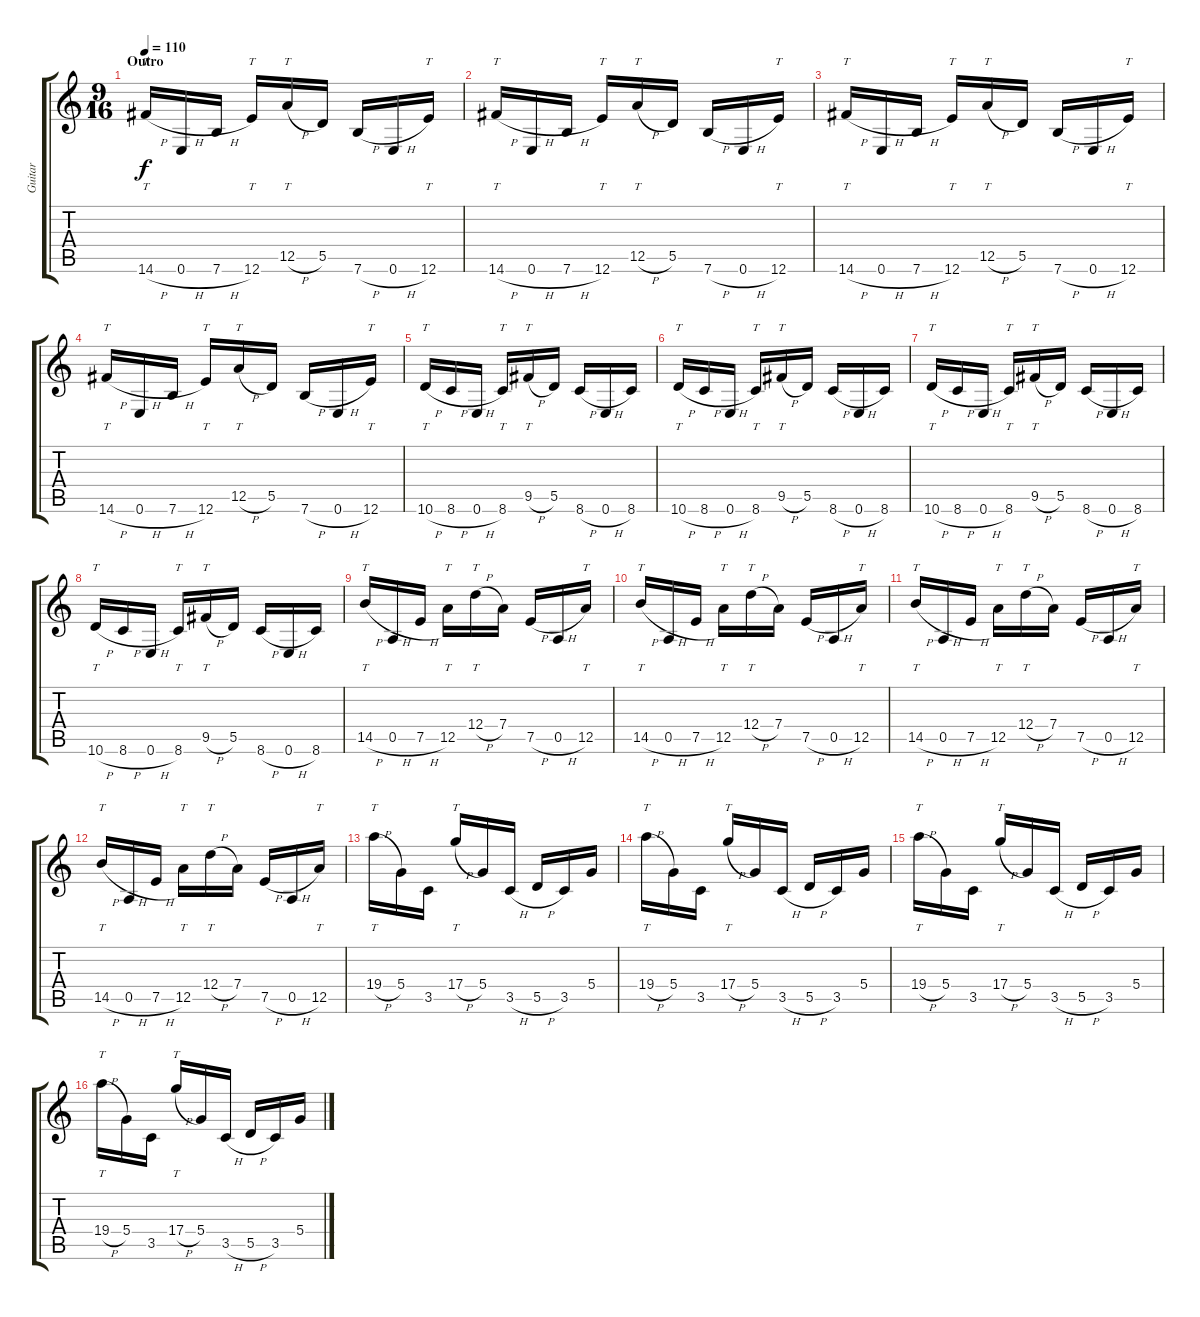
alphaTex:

\track ("Guitar" "Guitar") {instrument distortionguitar}
\staff {score tabs}
\tuning (E4 B3 G3 D3 A2 E2) {hide}
\ts (9 16)
\section ("" "Outro")
\tempo 110
\clef g2
\ks c
14.6{h}.16{tt dy f} 0.6{h}.16 7.6{h}.16 12.6.16{tt} 12.5{h}.16{tt} 5.5.16 7.6{h}.16 0.6{h}.16 12.6.16{tt} |
14.6{h}.16{tt} 0.6{h}.16 7.6{h}.16 12.6.16{tt} 12.5{h}.16{tt} 5.5.16 7.6{h}.16 0.6{h}.16 12.6.16{tt} |
14.6{h}.16{tt} 0.6{h}.16 7.6{h}.16 12.6.16{tt} 12.5{h}.16{tt} 5.5.16 7.6{h}.16 0.6{h}.16 12.6.16{tt} |
14.6{h}.16{tt} 0.6{h}.16 7.6{h}.16 12.6.16{tt} 12.5{h}.16{tt} 5.5.16 7.6{h}.16 0.6{h}.16 12.6.16{tt} |
10.6{h}.16{tt} 8.6{h}.16 0.6{h}.16 8.6.16{tt} 9.5{h}.16{tt} 5.5.16 8.6{h}.16 0.6{h}.16 8.6.16 |
10.6{h}.16{tt} 8.6{h}.16 0.6{h}.16 8.6.16{tt} 9.5{h}.16{tt} 5.5.16 8.6{h}.16 0.6{h}.16 8.6.16 |
10.6{h}.16{tt} 8.6{h}.16 0.6{h}.16 8.6.16{tt} 9.5{h}.16{tt} 5.5.16 8.6{h}.16 0.6{h}.16 8.6.16 |
10.6{h}.16{tt} 8.6{h}.16 0.6{h}.16 8.6.16{tt} 9.5{h}.16{tt} 5.5.16 8.6{h}.16 0.6{h}.16 8.6.16 |
14.5{h}.16{tt} 0.5{h}.16 7.5{h}.16 12.5.16{tt} 12.4{h}.16{tt} 7.4.16 7.5{h}.16 0.5{h}.16 12.5.16{tt} |
14.5{h}.16{tt} 0.5{h}.16 7.5{h}.16 12.5.16{tt} 12.4{h}.16{tt} 7.4.16 7.5{h}.16 0.5{h}.16 12.5.16{tt} |
14.5{h}.16{tt} 0.5{h}.16 7.5{h}.16 12.5.16{tt} 12.4{h}.16{tt} 7.4.16 7.5{h}.16 0.5{h}.16 12.5.16{tt} |
14.5{h}.16{tt} 0.5{h}.16 7.5{h}.16 12.5.16{tt} 12.4{h}.16{tt} 7.4.16 7.5{h}.16 0.5{h}.16 12.5.16{tt} |
19.4{h}.16{tt} 5.4.16 3.5.16 17.4{h}.16{tt} 5.4.16 3.5{h}.16 5.5{h}.16 3.5.16 5.4.16 |
19.4{h}.16{tt} 5.4.16 3.5.16 17.4{h}.16{tt} 5.4.16 3.5{h}.16 5.5{h}.16 3.5.16 5.4.16 |
19.4{h}.16{tt} 5.4.16 3.5.16 17.4{h}.16{tt} 5.4.16 3.5{h}.16 5.5{h}.16 3.5.16 5.4.16 |
19.4{h}.16{tt} 5.4.16 3.5.16 17.4{h}.16{tt} 5.4.16 3.5{h}.16 5.5{h}.16 3.5.16 5.4.16
